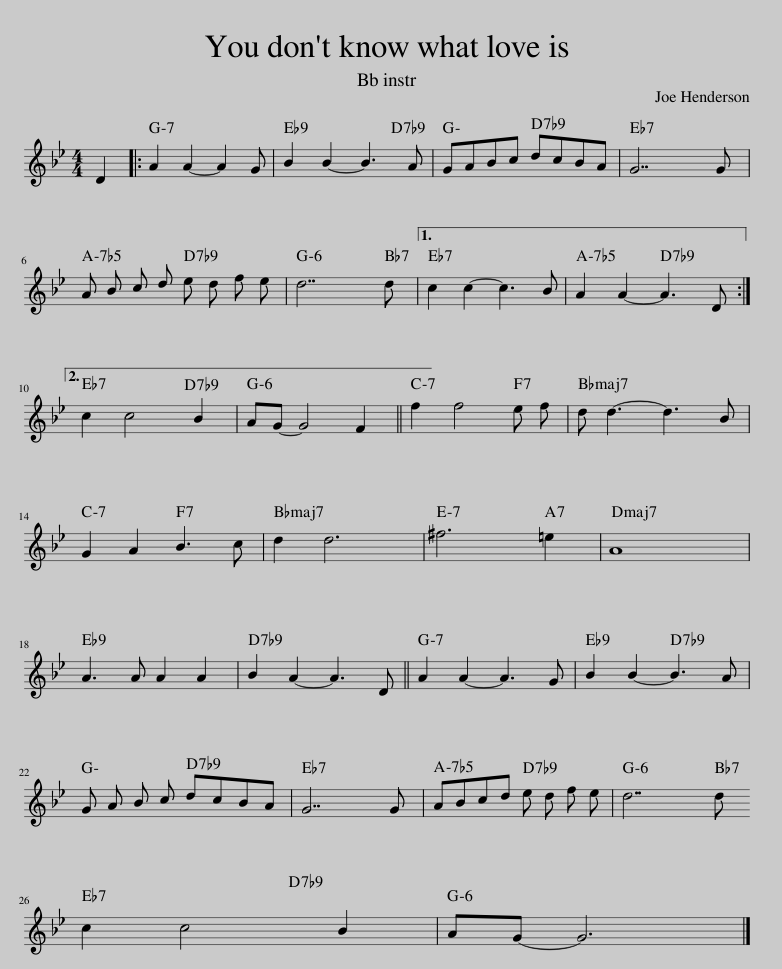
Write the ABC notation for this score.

X:1
L:1/8
M:4/4
I:linebreak $
K:none
V:1 treble transpose=-14
V:1
[K:Bb] D2 |: A2 A2- A2 G | B2 B2- B3 A | GABc dcBA | G7 G |$ %5
[K:Bb] A B c d e d f e | d7 d |1 c2 c2- c3 B | A2 A2- A3 D :|2$ c2 c4 B2 | %10
 AG- G4 F2 || f2 f4 e f | d d3- d3 B |$ G2 A2 B3 c | d2 d6 | %15
 ^f6 =e2 | A8 |$ A3 A A2 A2 | B2 A2- A3 D || A2 A2- A3 G | %20
 B2 B2- B3 A |$ G A B c dcBA | G7 G | ABcd e d f e | d7 d |$ %25
 c2 c4 B2 | AG- G6 |] %27
